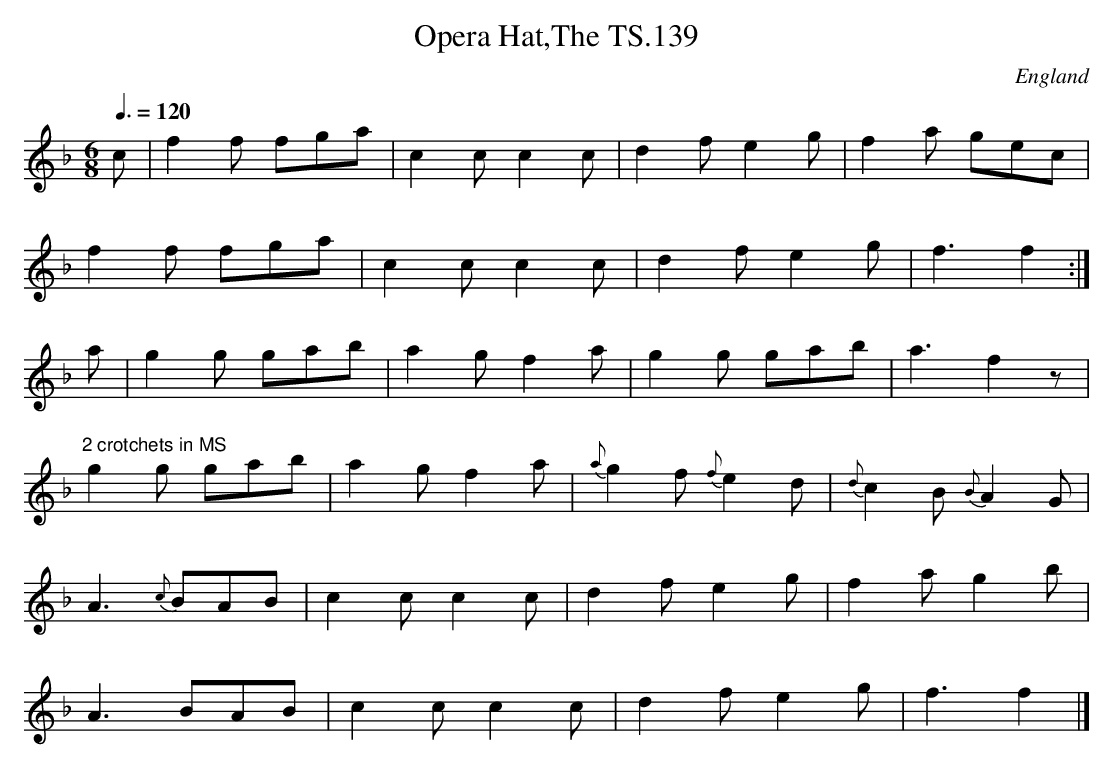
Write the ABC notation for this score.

X:1
T:Opera Hat,The TS.139
M:6/8
L:1/8
Q:3/8=120
O:England
K:F major
c|f2f fga|c2cc2c|d2fe2g|f2a gec|!
f2f fga|c2cc2c|d2fe2g|f3f2:|!
a|g2g gab|a2gf2a|g2g gab|a3f2z|!
"2 crotchets in MS"g2g gab|a2gf2a|{a}g2f{f}e2d|{d}c2B{B}A2G|!
A3{c}BAB|c2cc2c|d2fe2g|f2ag2b|!
A3BAB|c2cc2c|d2fe2g|f3f2|]
